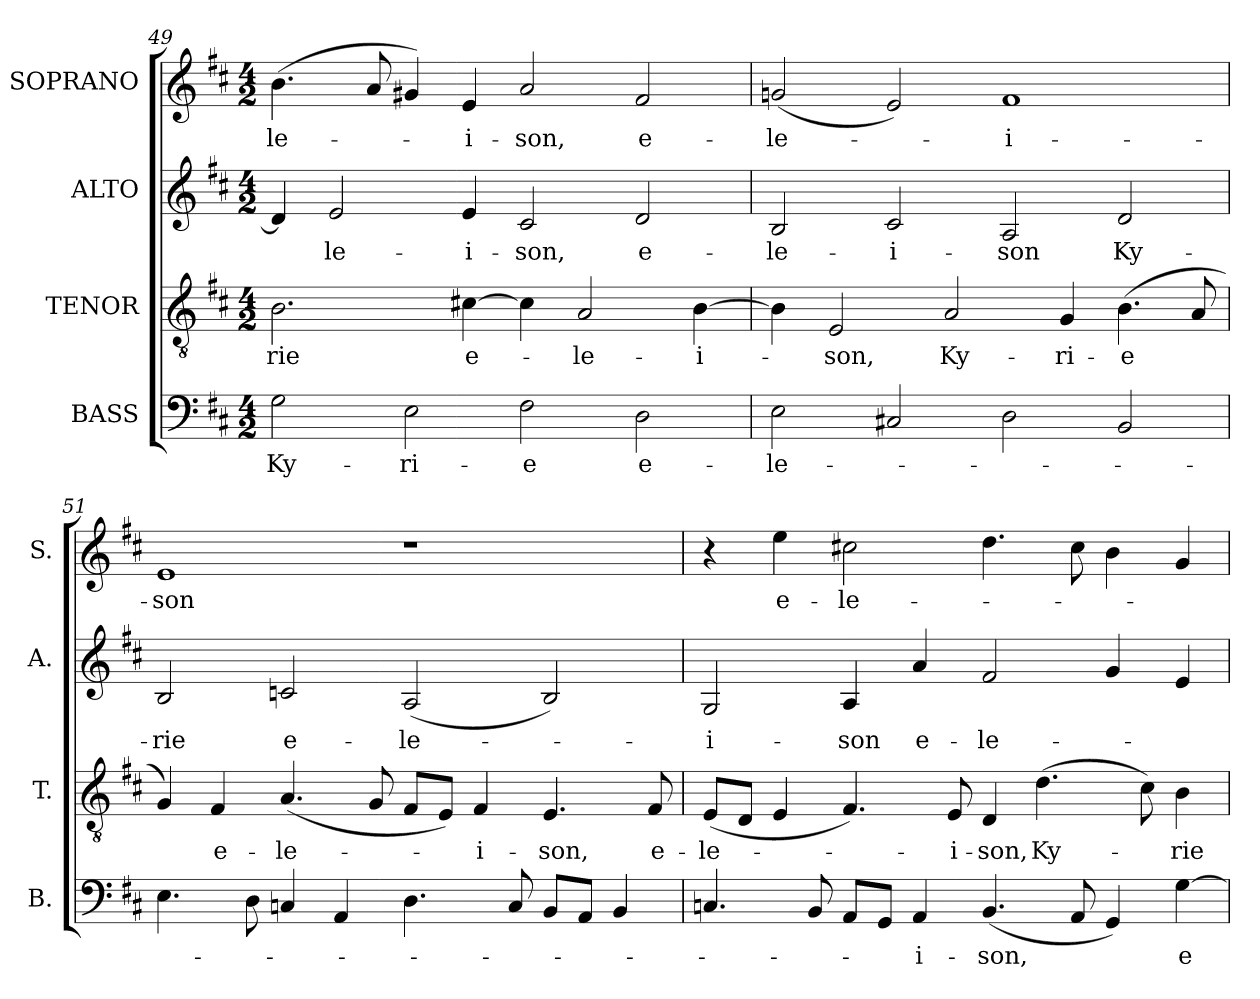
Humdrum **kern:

**kern	**text	**kern	**text	**kern	**text	**kern	**text
*part4	*part4	*part3	*part3	*part2	*part2	*part1	*part1
*staff4	*staff4	*staff3	*staff3	*staff2	*staff2	*staff1	*staff1
*I"BASS	*	*I"TENOR	*	*I"ALTO	*	*I"SOPRANO	*
*I'B.	*	*I'T.	*	*I'A.	*	*I'S.	*
*clefF4	*	*clefGv2	*	*clefG2	*	*clefG2	*
*	*	*ITrd7c12	*	*	*	*	*
*k[f#c#]	*	*k[f#c#]	*	*k[f#c#]	*	*k[f#c#]	*
*D:	*	*D:	*	*D:	*	*D:	*
*M4/2	*	*M4/2	*	*M4/2	*	*M4/2	*
=49	=49	=49	=49	=49	=49	=49	=49
!	!LO:LY:b:color=#000000	!	!	!	!	!	!
!	!	!	!LO:LY:b:color=#000000	!	!	!	!
!	!	!	!	!	!	!	!LO:LY:b:color=#000000
2Gi\	Ky-	2.BBi\	-rie	4di/]	.	(4.bi\	-le-
!	!	!	!	!	!LO:LY:b:color=#000000	!	!
.	.	.	.	2ei/	-le-	.	.
.	.	.	.	.	.	8ai/	.
!	!LO:LY:b:color=#000000	!	!	!	!	!	!
2Ei\	-ri-	.	.	.	.	4g#Xi/)	.
!	!	!	!LO:LY:b:color=#000000	!	!	!	!
!	!	!	!	!	!LO:LY:b:color=#000000	!	!
!	!	!	!	!	!	!	!LO:LY:b:color=#000000
.	.	[4C#Xi\	e-	4ei/	-i-	4ei/	-i-
!	!LO:LY:b:color=#000000	!	!	!	!	!	!
!	!	!	!	!	!LO:LY:b:color=#000000	!	!
!	!	!	!	!	!	!	!LO:LY:b:color=#000000
2F#i\	-e	4C#i\]	.	2c#i/	-son,	2ai/	-son,
!	!	!	!LO:LY:b:color=#000000	!	!	!	!
.	.	2AAi/	-le-	.	.	.	.
!	!LO:LY:b:color=#000000	!	!	!	!	!	!
!	!	!	!	!	!LO:LY:b:color=#000000	!	!
!	!	!	!	!	!	!	!LO:LY:b:color=#000000
2Di\	e-	.	.	2di/	e-	2f#i/	e-
!	!	!	!LO:LY:b:color=#000000	!	!	!	!
.	.	[4BBi\	-i-	.	.	.	.
=50	=50	=50	=50	=50	=50	=50	=50
!	!LO:LY:b:color=#000000	!	!	!	!	!	!
!	!	!	!	!	!LO:LY:b:color=#000000	!	!
!	!	!	!	!	!	!	!LO:LY:b:color=#000000
2Ei\	-le-	4BBi\]	.	2Bi/	-le-	(2gni/	-le-
!	!	!	!LO:LY:b:color=#000000	!	!	!	!
.	.	2EEi/	-son,	.	.	.	.
!	!	!	!	!	!LO:LY:b:color=#000000	!	!
2C#Xi/	.	.	.	2c#i/	-i-	2ei/)	.
!	!	!	!LO:LY:b:color=#000000	!	!	!	!
.	.	2AAi/	Ky-	.	.	.	.
!	!	!	!	!	!LO:LY:b:color=#000000	!	!
!	!	!	!	!	!	!	!LO:LY:b:color=#000000
2Di\	.	.	.	2Ai/	-son	1f#i	-i-
!	!	!	!LO:LY:b:color=#000000	!	!	!	!
.	.	4GGi/	-ri-	.	.	.	.
!	!	!	!LO:LY:b:color=#000000	!	!	!	!
!	!	!	!	!	!LO:LY:b:color=#000000	!	!
2BBi/	.	(4.BBi\	-e	2di/	Ky-	.	.
.	.	8AAi/	.	.	.	.	.
=51	=51	=51	=51	=51	=51	=51	=51
!	!	!	!	!	!LO:LY:b:color=#000000	!	!
!	!	!	!	!	!	!	!LO:LY:b:color=#000000
4.Ei\	.	4GGi/)	.	2Bi/	-rie	1ei	-son
!	!	!	!LO:LY:b:color=#000000	!	!	!	!
.	.	4FF#i/	e-	.	.	.	.
8Di\	.	.	.	.	.	.	.
!	!	!	!LO:LY:b:color=#000000	!	!	!	!
!	!	!	!	!	!LO:LY:b:color=#000000	!	!
4Cni/	.	(4.AAi/	-le-	2cni/	e-	.	.
4AAi/	.	.	.	.	.	.	.
.	.	8GGi/	.	.	.	.	.
!	!	!	!	!	!LO:LY:b:color=#000000	!	!
4.Di\	.	8FF#i/L	.	(2Ai/	-le-	1r	.
.	.	8EEi/J)	.	.	.	.	.
!	!	!	!LO:LY:b:color=#000000	!	!	!	!
.	.	4FF#i/	-i-	.	.	.	.
8Ci/	.	.	.	.	.	.	.
!	!	!	!LO:LY:b:color=#000000	!	!	!	!
8BBi/L	.	4.EEi/	-son,	2Bi/)	.	.	.
8AAi/J	.	.	.	.	.	.	.
4BBi/	.	.	.	.	.	.	.
!	!	!	!LO:LY:b:color=#000000	!	!	!	!
.	.	8FF#i/	e-	.	.	.	.
!!LO:PB:g=z
=52	=52	=52	=52	=52	=52	=52	=52
!	!	!	!LO:LY:b:color=#000000	!	!	!	!
!	!	!	!	!	!LO:LY:b:color=#000000	!	!
4.Cni/	.	(8EEi/L	-le-	2Gi/	-i-	4r	.
.	.	8DDi/J	.	.	.	.	.
!	!	!	!	!	!	!	!LO:LY:b:color=#000000
.	.	4EEi/	.	.	.	4eei\	e-
8BBi/	.	.	.	.	.	.	.
!	!	!	!	!	!LO:LY:b:color=#000000	!	!
!	!	!	!	!	!	!	!LO:LY:b:color=#000000
8AAi/L	.	4.FF#i/)	.	4Ai/	-son	2cc#Xi\	-le-
8GGi/J	.	.	.	.	.	.	.
!	!LO:LY:b:color=#000000	!	!	!	!	!	!
!	!	!	!	!	!LO:LY:b:color=#000000	!	!
4AAi/	-i-	.	.	4ai/	e-	.	.
!	!	!	!LO:LY:b:color=#000000	!	!	!	!
.	.	8EEi/	-i-	.	.	.	.
!	!LO:LY:b:color=#000000	!	!	!	!	!	!
!	!	!	!LO:LY:b:color=#000000	!	!	!	!
!	!	!	!	!	!LO:LY:b:color=#000000	!	!
(4.BBi/	-son,	4DDi/	-son,	2f#i/	-le-	4.ddi\	.
!	!	!	!LO:LY:b:color=#000000	!	!	!	!
.	.	(4.Di\	Ky-	.	.	.	.
8AAi/	.	.	.	.	.	8cc#i\	.
4GGi/)	.	.	.	4gi/	.	4bi\	.
.	.	8C#i\)	.	.	.	.	.
!	!LO:LY:b:color=#000000	!	!	!	!	!	!
!	!	!	!LO:LY:b:color=#000000	!	!	!	!
[4Gi\	e-	4BBi\	-rie	4ei/	.	4gi/	.
=	=	=	=	=	=	=	=
*-	*-	*-	*-	*-	*-	*-	*-
